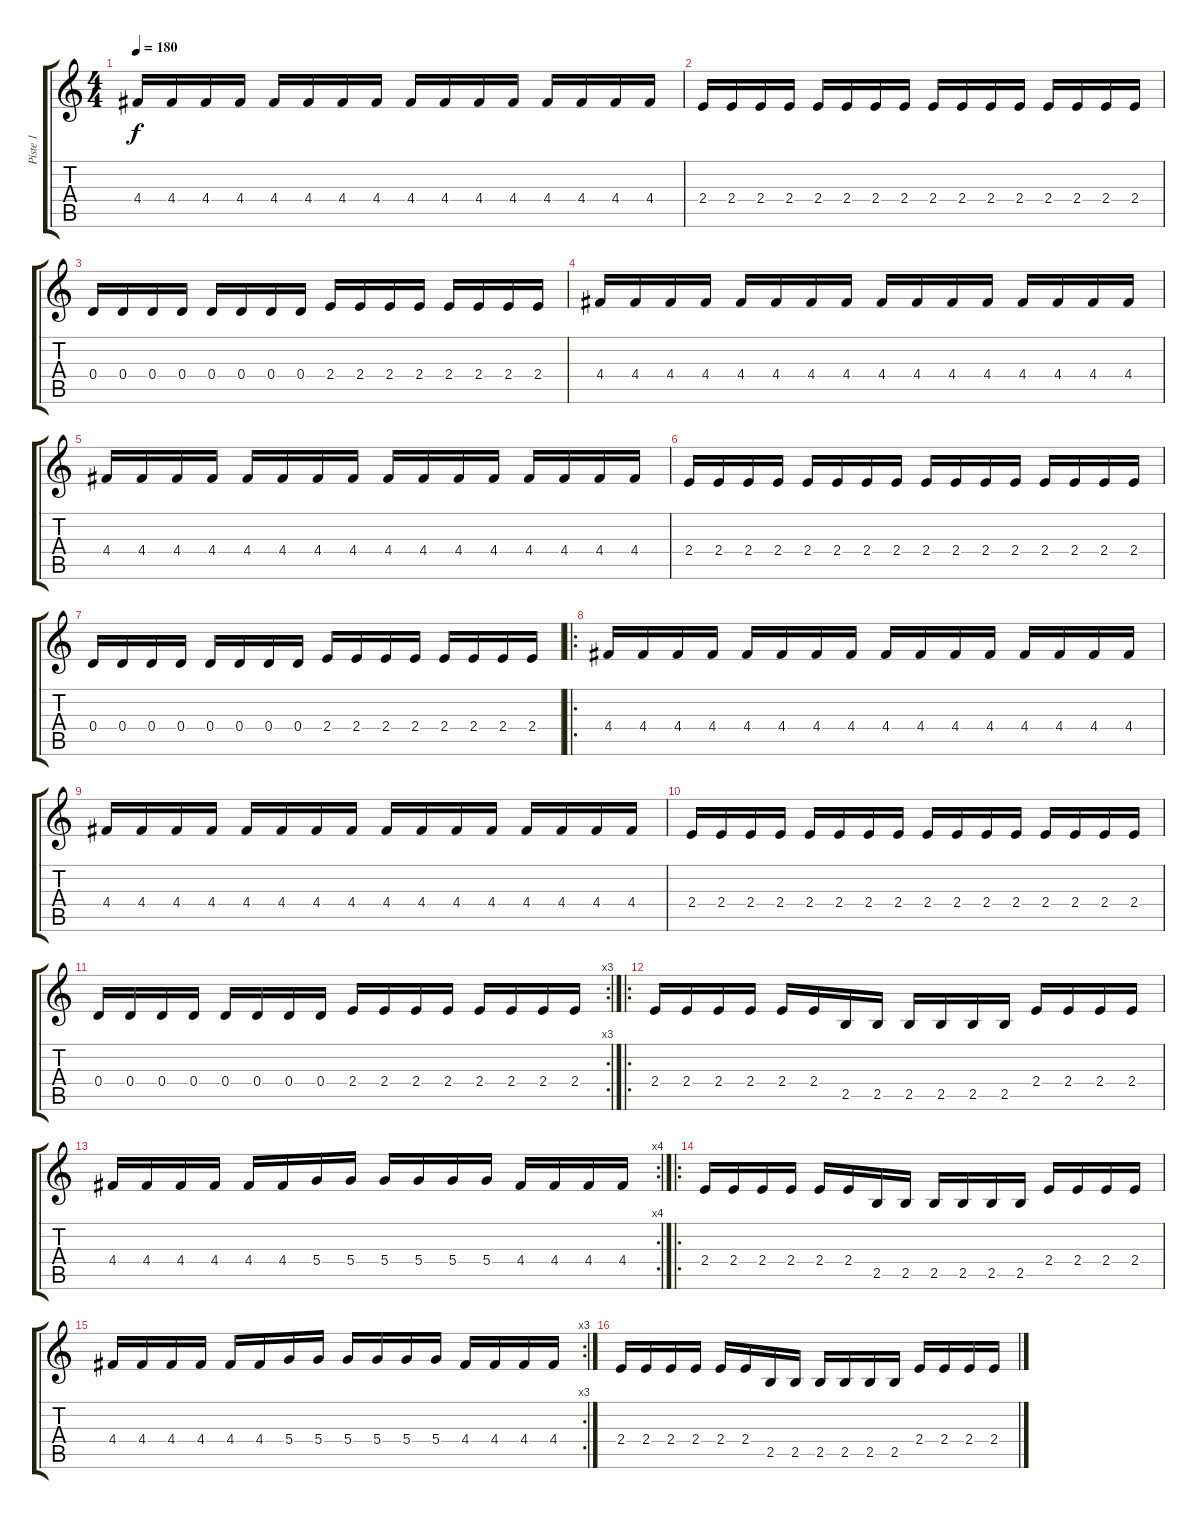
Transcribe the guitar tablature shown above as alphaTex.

\track ("Piste 1" "Piste 1") {instrument distortionguitar}
\staff {score tabs}
\tuning (E4 B3 G3 D3 A2 E2) {hide}
\ts (4 4)
\tempo 180
\clef g2
\ks c
4.4.16{dy f} 4.4.16 4.4.16 4.4.16 4.4.16 4.4.16 4.4.16 4.4.16 4.4.16 4.4.16 4.4.16 4.4.16 4.4.16 4.4.16 4.4.16 4.4.16 |
2.4.16 2.4.16 2.4.16 2.4.16 2.4.16 2.4.16 2.4.16 2.4.16 2.4.16 2.4.16 2.4.16 2.4.16 2.4.16 2.4.16 2.4.16 2.4.16 |
0.4.16 0.4.16 0.4.16 0.4.16 0.4.16 0.4.16 0.4.16 0.4.16 2.4.16 2.4.16 2.4.16 2.4.16 2.4.16 2.4.16 2.4.16 2.4.16 |
4.4.16 4.4.16 4.4.16 4.4.16 4.4.16 4.4.16 4.4.16 4.4.16 4.4.16 4.4.16 4.4.16 4.4.16 4.4.16 4.4.16 4.4.16 4.4.16 |
4.4.16 4.4.16 4.4.16 4.4.16 4.4.16 4.4.16 4.4.16 4.4.16 4.4.16 4.4.16 4.4.16 4.4.16 4.4.16 4.4.16 4.4.16 4.4.16 |
2.4.16 2.4.16 2.4.16 2.4.16 2.4.16 2.4.16 2.4.16 2.4.16 2.4.16 2.4.16 2.4.16 2.4.16 2.4.16 2.4.16 2.4.16 2.4.16 |
0.4.16 0.4.16 0.4.16 0.4.16 0.4.16 0.4.16 0.4.16 0.4.16 2.4.16 2.4.16 2.4.16 2.4.16 2.4.16 2.4.16 2.4.16 2.4.16 |
\ro
4.4.16 4.4.16 4.4.16 4.4.16 4.4.16 4.4.16 4.4.16 4.4.16 4.4.16 4.4.16 4.4.16 4.4.16 4.4.16 4.4.16 4.4.16 4.4.16 |
4.4.16 4.4.16 4.4.16 4.4.16 4.4.16 4.4.16 4.4.16 4.4.16 4.4.16 4.4.16 4.4.16 4.4.16 4.4.16 4.4.16 4.4.16 4.4.16 |
2.4.16 2.4.16 2.4.16 2.4.16 2.4.16 2.4.16 2.4.16 2.4.16 2.4.16 2.4.16 2.4.16 2.4.16 2.4.16 2.4.16 2.4.16 2.4.16 |
\rc 3
0.4.16 0.4.16 0.4.16 0.4.16 0.4.16 0.4.16 0.4.16 0.4.16 2.4.16 2.4.16 2.4.16 2.4.16 2.4.16 2.4.16 2.4.16 2.4.16 |
\ro
2.4.16 2.4.16 2.4.16 2.4.16 2.4.16 2.4.16 2.5.16 2.5.16 2.5.16 2.5.16 2.5.16 2.5.16 2.4.16 2.4.16 2.4.16 2.4.16 |
\rc 4
4.4.16 4.4.16 4.4.16 4.4.16 4.4.16 4.4.16 5.4.16 5.4.16 5.4.16 5.4.16 5.4.16 5.4.16 4.4.16 4.4.16 4.4.16 4.4.16 |
\ro
2.4.16 2.4.16 2.4.16 2.4.16 2.4.16 2.4.16 2.5.16 2.5.16 2.5.16 2.5.16 2.5.16 2.5.16 2.4.16 2.4.16 2.4.16 2.4.16 |
\rc 3
4.4.16 4.4.16 4.4.16 4.4.16 4.4.16 4.4.16 5.4.16 5.4.16 5.4.16 5.4.16 5.4.16 5.4.16 4.4.16 4.4.16 4.4.16 4.4.16 |
2.4.16 2.4.16 2.4.16 2.4.16 2.4.16 2.4.16 2.5.16 2.5.16 2.5.16 2.5.16 2.5.16 2.5.16 2.4.16 2.4.16 2.4.16 2.4.16
